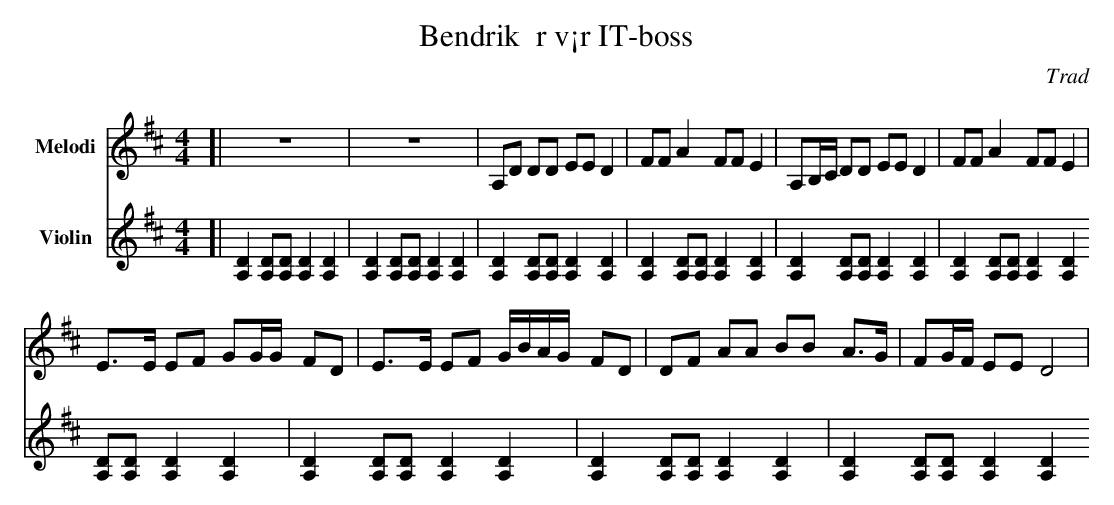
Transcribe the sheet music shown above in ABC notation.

X:1
T:Bendrik  r v¡r IT-boss
O:Trad
M:4/4
L:1/8
K:D
V:V1 name=Melodi
V:V2 name=Violin
%%score V1 V2
[V:V1][|z8 | z8 | A,D DD EE D2 | FF A2 FF E2 | A,B,/C/ DD EE D2 | FF A2 FF E2 |
[V:V2][|[A,D]2 [A,D][A,D] [A,D]2 [A,D]2 |[A,D]2 [A,D][A,D] [A,D]2 [A,D]2 | [A,D]2 [A,D][A,D] [A,D]2 [A,D]2 | [A,D]2 [A,D][A,D] [A,D]2 [A,D]2 | [A,D]2 [A,D][A,D] [A,D]2 [A,D]2 | [A,D]2 [A,D][A,D] [A,D]2 [A,D]2
[V:V1]E>E EF GG/G/ FD | E>E EF G/B/A/G/ FD  |  DF AA BB A>G | FG/F/ EE D4 |
[V:V2[A,D]2 [A,D][A,D] [A,D]2 [A,D]2 | [A,D]2 [A,D][A,D] [A,D]2 [A,D]2 | [A,D]2 [A,D][A,D] [A,D]2 [A,D]2 | [A,D]2 [A,D][A,D] [A,D]2 [A,D]2
